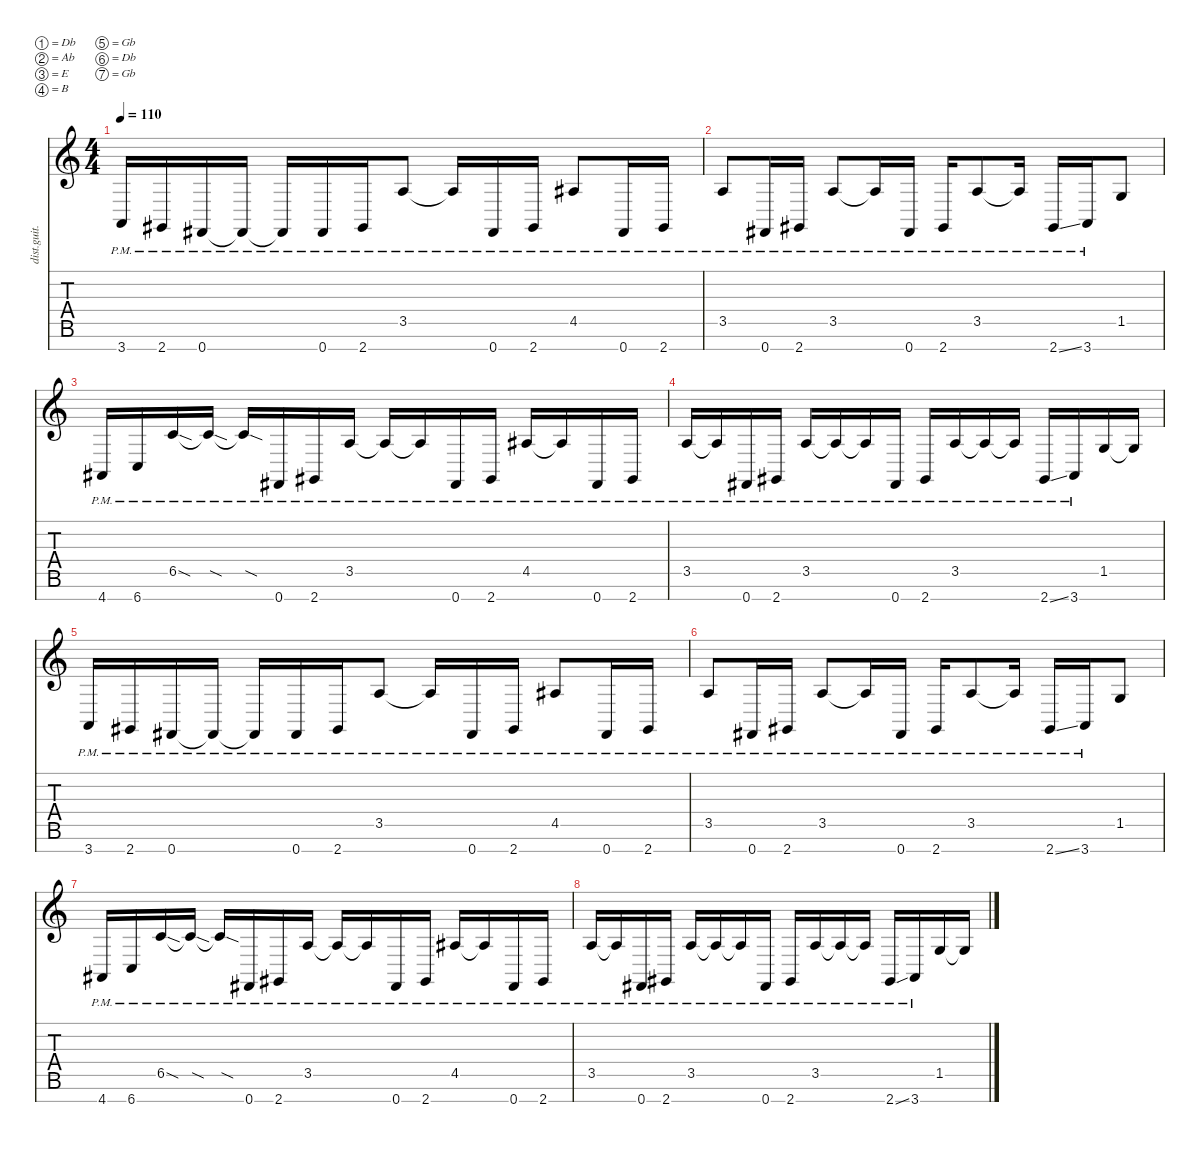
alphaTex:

\defaultSystemsLayout 4
\hideDynamics
\bracketExtendMode nobrackets
\otherSystemsTrackNameOrientation horizontal
\track ("Distortion Guitar" "dist.guit.") {instrument distortionguitar}
\staff {score tabs}
\tuning (Db4 Ab3 E3 B2 Gb2 Db2 Gb1)
\ts (4 4)
\tempo 110
\clef g2
\ks c
3.7{pm}.16{dy mf beam Up} 2.7{pm acc #}.16{beam Up} 0.7{pm acc #}.16{beam Up} 0.7{pm t acc #}.16{beam Up} 0.7{pm t acc #}.16{beam Up} 0.7{pm acc #}.16{beam Up} 2.7{pm acc #}.16{beam Up} 3.5{pm}.8{beam Up} 3.5{pm t}.16{beam Up} 0.7{pm acc #}.16{beam Up} 2.7{pm acc #}.16{beam Up} 4.5{pm acc #}.8{beam Up} 0.7{pm acc #}.16{beam Up} 2.7{pm acc #}.16{beam Up} |
3.5{pm}.8{beam Up} 0.7{pm acc #}.16{beam Up} 2.7{pm acc #}.16{beam Up} 3.5{pm}.8{beam Up} 3.5{pm t}.16{beam Up} 0.7{pm acc #}.16{beam Up} 2.7{pm acc #}.16{beam Up} 3.5{pm}.8{beam Up} 3.5{pm t}.16{beam Up} 2.7{ss pm acc #}.16{beam Up} 3.7{pm}.16{beam Up} 1.5.8{beam Up} |
4.7{pm acc #}.16{beam Up} 6.7{pm}.16{beam Up} 6.5{sod pm}.16{beam Up} 6.5{sod pm t}.16{beam Up} 6.5{sod pm t}.16{beam Up} 0.7{pm acc #}.16{beam Up} 2.7{pm acc #}.16{beam Up} 3.5{pm}.16{beam Up} 3.5{pm t}.16{beam Up} 3.5{pm t}.16{beam Up} 0.7{pm acc #}.16{beam Up} 2.7{pm acc #}.16{beam Up} 4.5{pm acc #}.16{beam Up} 4.5{pm t acc #}.16{beam Up} 0.7{pm acc #}.16{beam Up} 2.7{pm acc #}.16{beam Up} |
3.5{pm}.16{beam Up} 3.5{pm t}.16{beam Up} 0.7{pm acc #}.16{beam Up} 2.7{pm acc #}.16{beam Up} 3.5{pm}.16{beam Up} 3.5{pm t}.16{beam Up} 3.5{pm t}.16{beam Up} 0.7{pm acc #}.16{beam Up} 2.7{pm acc #}.16{beam Up} 3.5{pm}.16{beam Up} 3.5{pm t}.16{beam Up} 3.5{pm t}.16{beam Up} 2.7{ss pm acc #}.16{beam Up} 3.7{pm}.16{beam Up} 1.5.16{beam Up} 1.5{t}.16{beam Up} |
3.7{pm}.16{beam Up} 2.7{pm acc #}.16{beam Up} 0.7{pm acc #}.16{beam Up} 0.7{pm t acc #}.16{beam Up} 0.7{pm t acc #}.16{beam Up} 0.7{pm acc #}.16{beam Up} 2.7{pm acc #}.16{beam Up} 3.5{pm}.8{beam Up} 3.5{pm t}.16{beam Up} 0.7{pm acc #}.16{beam Up} 2.7{pm acc #}.16{beam Up} 4.5{pm acc #}.8{beam Up} 0.7{pm acc #}.16{beam Up} 2.7{pm acc #}.16{beam Up} |
3.5{pm}.8{beam Up} 0.7{pm acc #}.16{beam Up} 2.7{pm acc #}.16{beam Up} 3.5{pm}.8{beam Up} 3.5{pm t}.16{beam Up} 0.7{pm acc #}.16{beam Up} 2.7{pm acc #}.16{beam Up} 3.5{pm}.8{beam Up} 3.5{pm t}.16{beam Up} 2.7{ss pm acc #}.16{beam Up} 3.7{pm}.16{beam Up} 1.5.8{beam Up} |
4.7{pm acc #}.16{beam Up} 6.7{pm}.16{beam Up} 6.5{sod pm}.16{beam Up} 6.5{sod pm t}.16{beam Up} 6.5{sod pm t}.16{beam Up} 0.7{pm acc #}.16{beam Up} 2.7{pm acc #}.16{beam Up} 3.5{pm}.16{beam Up} 3.5{pm t}.16{beam Up} 3.5{pm t}.16{beam Up} 0.7{pm acc #}.16{beam Up} 2.7{pm acc #}.16{beam Up} 4.5{pm acc #}.16{beam Up} 4.5{pm t acc #}.16{beam Up} 0.7{pm acc #}.16{beam Up} 2.7{pm acc #}.16{beam Up} |
3.5{pm}.16{beam Up} 3.5{pm t}.16{beam Up} 0.7{pm acc #}.16{beam Up} 2.7{pm acc #}.16{beam Up} 3.5{pm}.16{beam Up} 3.5{pm t}.16{beam Up} 3.5{pm t}.16{beam Up} 0.7{pm acc #}.16{beam Up} 2.7{pm acc #}.16{beam Up} 3.5{pm}.16{beam Up} 3.5{pm t}.16{beam Up} 3.5{pm t}.16{beam Up} 2.7{ss pm acc #}.16{beam Up} 3.7{pm}.16{beam Up} 1.5.16{beam Up} 1.5{t}.16{beam Up}
